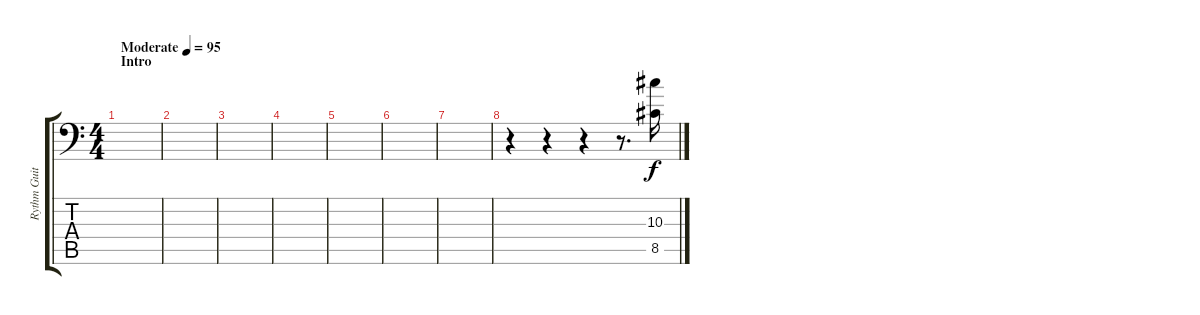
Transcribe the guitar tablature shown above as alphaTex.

\track ("Rythm Guitar 1" "Rythm Guit") {instrument distortionguitar}
\staff {score tabs}
\tuning (C4 G3 Eb3 Bb2 F2 Bb1) {hide}
\ts (4 4)
\section ("" "Intro")
\tempo (95 "Moderate")
\clef f4
\ks c
|
|
|
|
|
|
|
r.4{beam merge} r.4 r.4 r.8{d beam merge} (10.3 8.5).16
